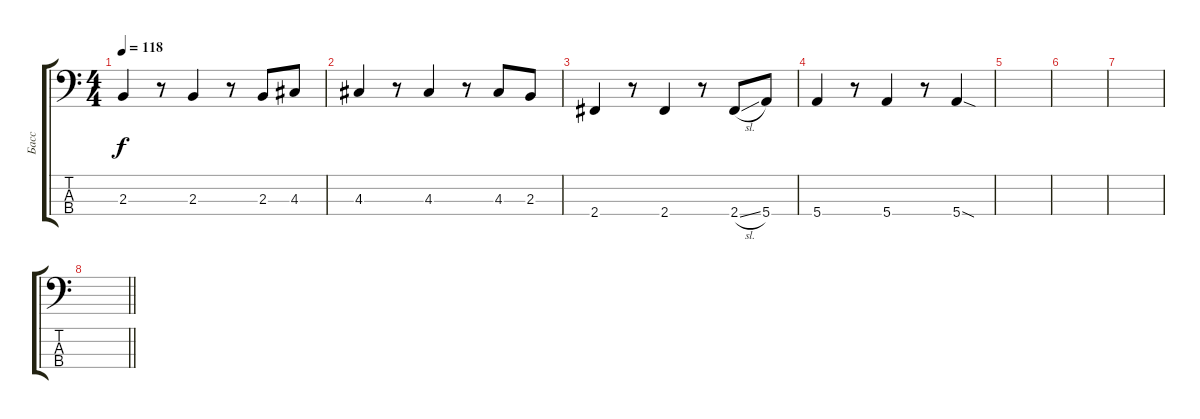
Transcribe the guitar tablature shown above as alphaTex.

\track ("Басс" "Басс") {instrument electricbassfinger}
\staff {score tabs}
\tuning (G2 D2 A1 E1) {hide}
\ts (4 4)
\tempo 118
\clef f4
\ks c
2.3.4{dy f} r.8 2.3.4 r.8 2.3.8 4.3.8 |
4.3.4 r.8 4.3.4 r.8 4.3.8 2.3.8 |
2.4.4 r.8 2.4.4 r.8 2.4{sl}.8 5.4.8 |
5.4.4 r.8 5.4.4 r.8 5.4{sod}.4 |
|
|
|
\barLineRight lightlight
